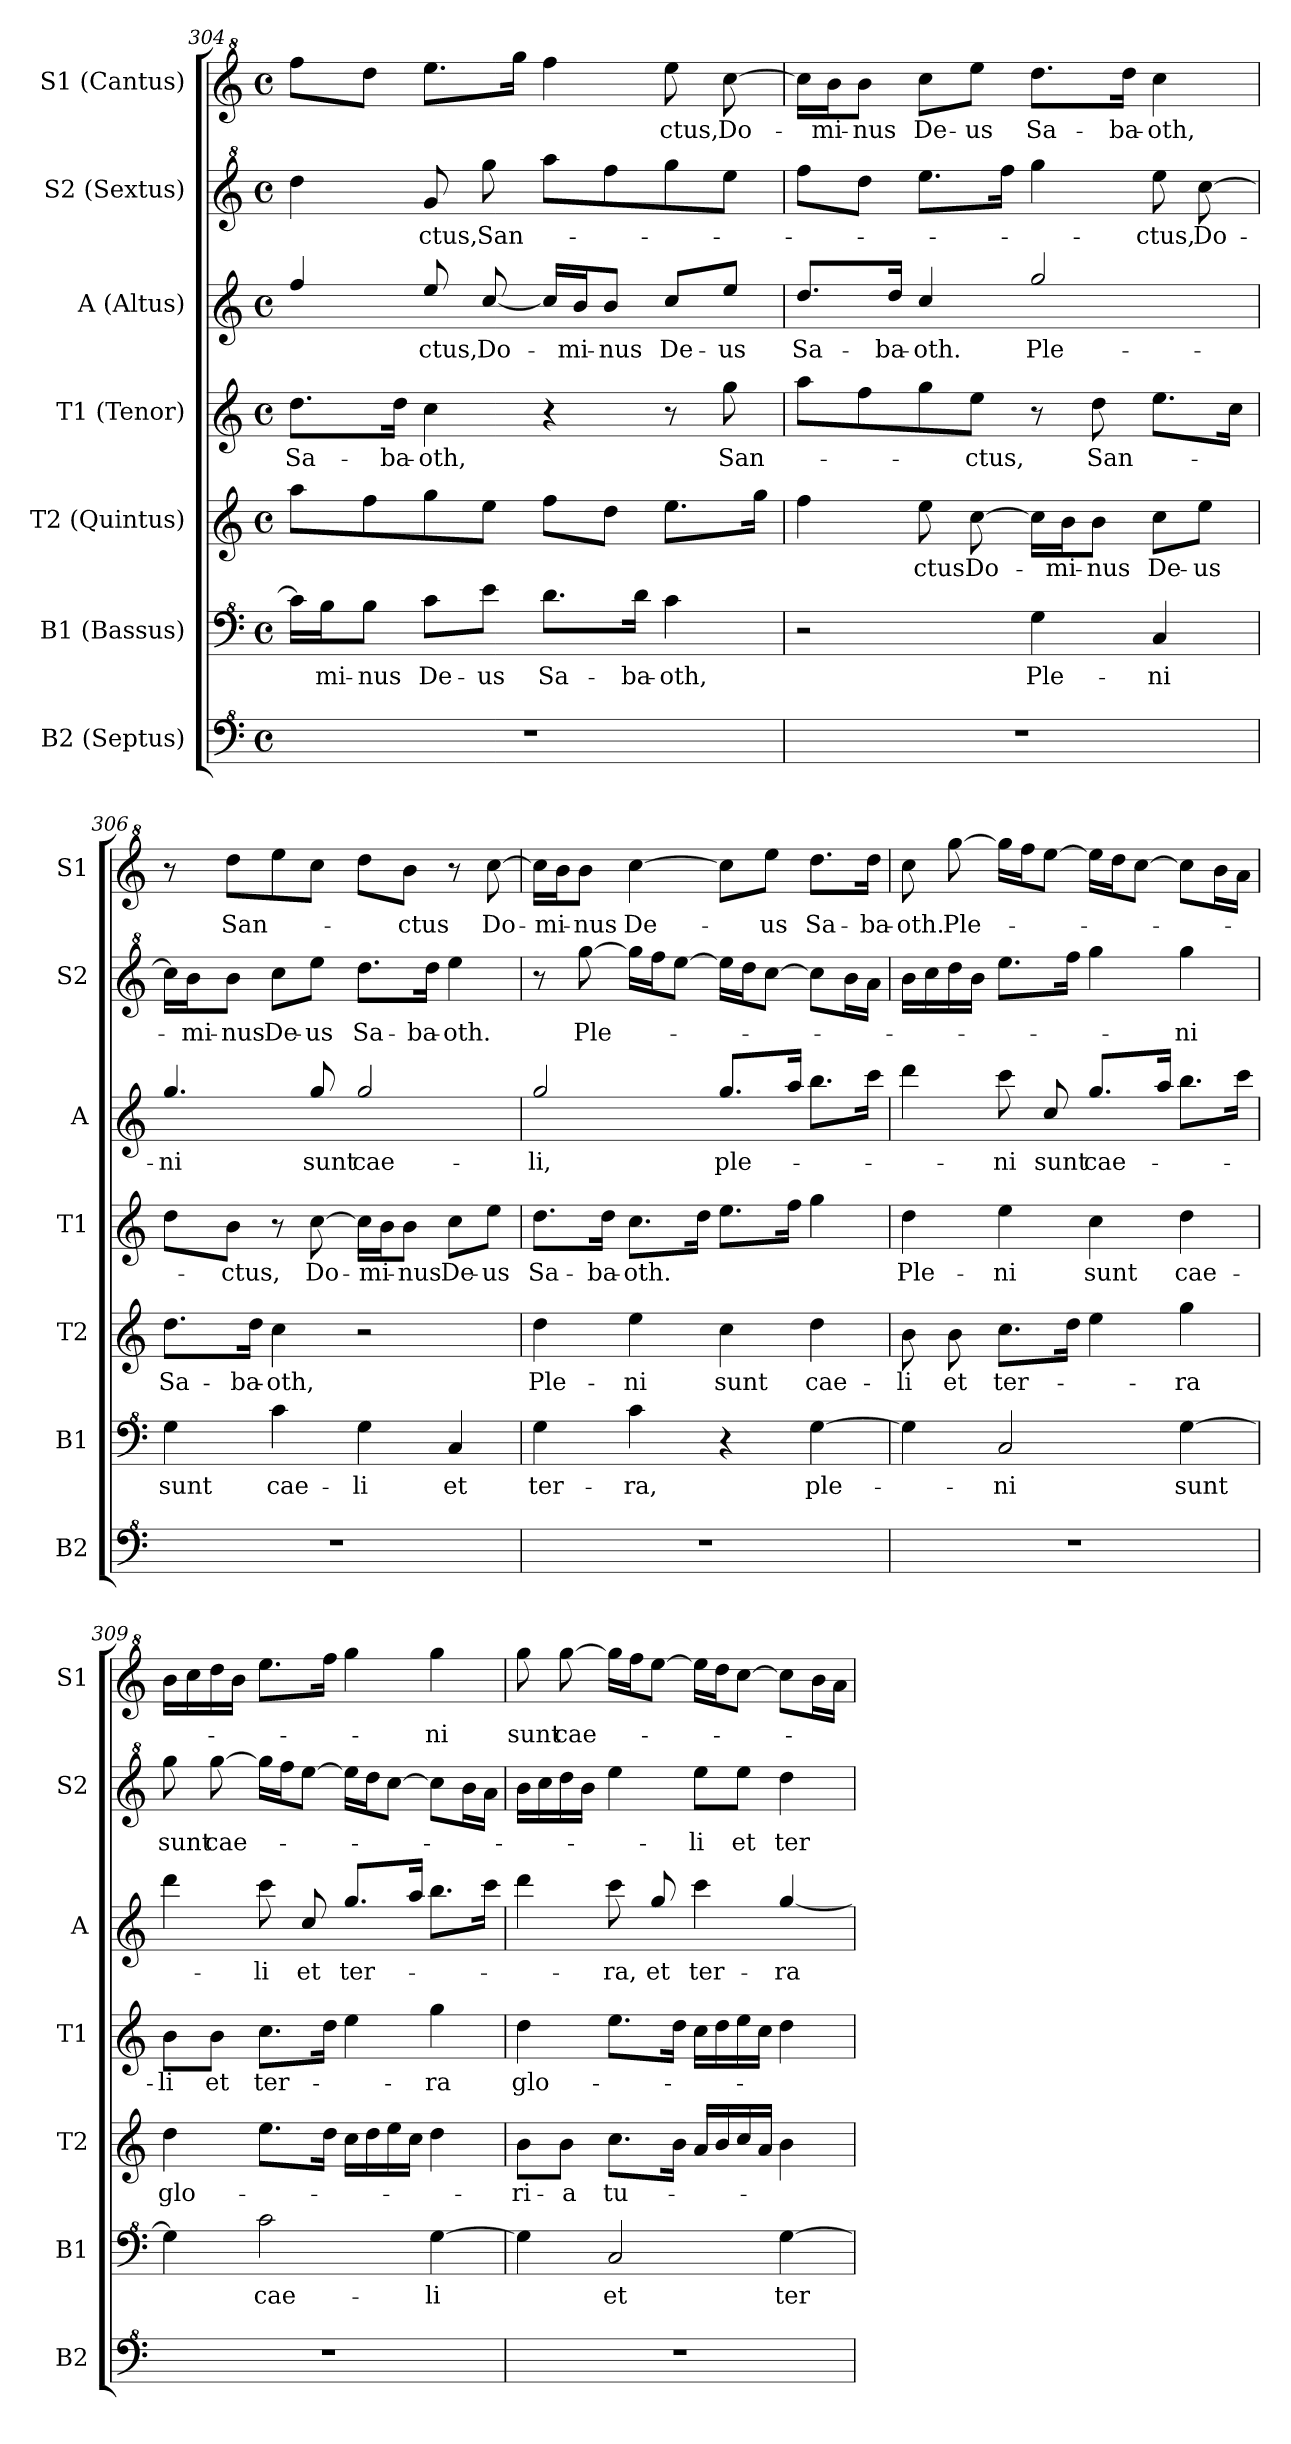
**kern	**kern	**text	**kern	**text	**kern	**text	**kern	**text	**kern	**text	**kern	**text
*part7	*part6	*part6	*part5	*part5	*part4	*part4	*part3	*part3	*part2	*part2	*part1	*part1
*staff7	*staff6	*staff6	*staff5	*staff5	*staff4	*staff4	*staff3	*staff3	*staff2	*staff2	*staff1	*staff1
*I"B2 (Septus)	*I"B1 (Bassus)	*	*I"T2 (Quintus)	*	*I"T1 (Tenor)	*	*I"A (Altus)	*	*I"S2 (Sextus)	*	*I"S1 (Cantus)	*
*I'B2	*I'B1	*	*I'T2	*	*I'T1	*	*I'A	*	*I'S2	*	*I'S1	*
!!LO:PB:g=z
*clefF^4	*clefF^4	*	*clefG2	*	*clefG2	*	*clefG2	*	*clefG^2	*	*clefG^2	*
*k[]	*k[]	*	*k[]	*	*k[]	*	*k[]	*	*k[]	*	*k[]	*
*M4/4	*M4/4	*	*M4/4	*	*M4/4	*	*M4/4	*	*M4/4	*	*M4/4	*
*met(c)	*met(c)	*	*met(c)	*	*met(c)	*	*met(c)	*	*met(c)	*	*met(c)	*
=304	=304	=304	=304	=304	=304	=304	=304	=304	=304	=304	=304	=304
!	!	!	!	!	!	!LO:LY:b	!	!	!	!	!	!
1r	16cc\LL]	.	8aa\L	.	8.dd\L	Sa-	4ff/	.	4ddd\	.	8fff\L	.
!	!	!LO:LY:b	!	!	!	!	!	!	!	!	!	!
.	16b\J	-mi-	.	.	.	.	.	.	.	.	.	.
!	!	!LO:LY:b	!	!	!	!	!	!	!	!	!	!
.	8b\J	-nus	8ff\	.	.	.	.	.	.	.	8ddd\J	.
!	!	!	!	!	!	!LO:LY:b	!	!	!	!	!	!
.	.	.	.	.	16dd\Jk	-ba-	.	.	.	.	.	.
!	!	!LO:LY:b	!	!	!	!LO:LY:b	!	!LO:LY:b	!	!LO:LY:b	!	!
.	8cc\L	De-	8gg\	.	4cc\	-oth,	8ee/	-ctus,	8gg/	-ctus,	8.eee\L	.
!	!	!LO:LY:b	!	!	!	!	!	!LO:LY:b	!	!LO:LY:b	!	!
.	8ee\J	-us	8ee\J	.	.	.	[8cc/	Do-	8ggg\	San-	.	.
.	.	.	.	.	.	.	.	.	.	.	16ggg\Jk	.
!	!	!LO:LY:b	!	!	!	!	!	!	!	!	!	!
.	8.dd\L	Sa-	8ff\L	.	4r	.	16cc/LL]	.	8aaa\L	.	4fff\	.
!	!	!	!	!	!	!	!	!LO:LY:b	!	!	!	!
.	.	.	.	.	.	.	16b/J	-mi-	.	.	.	.
!	!	!	!	!	!	!	!	!LO:LY:b	!	!	!	!
.	.	.	8dd\J	.	.	.	8b/J	-nus	8fff\	.	.	.
!	!	!LO:LY:b	!	!	!	!	!	!	!	!	!	!
.	16dd\Jk	-ba-	.	.	.	.	.	.	.	.	.	.
!	!	!LO:LY:b	!	!	!	!	!	!LO:LY:b	!	!	!	!LO:LY:b
.	4cc\	-oth,	8.ee\L	.	8r	.	8cc/L	De-	8ggg\	.	8eee\	-ctus,
!	!	!	!	!	!	!LO:LY:b	!	!LO:LY:b	!	!	!	!LO:LY:b
.	.	.	.	.	8gg\	San-	8ee/J	-us	8eee\J	.	[8ccc\	Do-
.	.	.	16gg\Jk	.	.	.	.	.	.	.	.	.
=305	=305	=305	=305	=305	=305	=305	=305	=305	=305	=305	=305	=305
!	!	!	!	!	!	!	!	!LO:LY:b	!	!	!	!
1r	2r	.	4ff\	.	8aa\L	.	8.dd/L	Sa-	8fff\L	.	16ccc\LL]	.
!	!	!	!	!	!	!	!	!	!	!	!	!LO:LY:b
.	.	.	.	.	.	.	.	.	.	.	16bb\J	-mi-
!	!	!	!	!	!	!	!	!	!	!	!	!LO:LY:b
.	.	.	.	.	8ff\	.	.	.	8ddd\J	.	8bb\J	-nus
!	!	!	!	!	!	!	!	!LO:LY:b	!	!	!	!
.	.	.	.	.	.	.	16dd/Jk	-ba-	.	.	.	.
!	!	!	!	!LO:LY:b	!	!	!	!LO:LY:b	!	!	!	!LO:LY:b
.	.	.	8ee\	-ctus	8gg\	.	4cc/	-oth.	8.eee\L	.	8ccc\L	De-
!	!	!	!	!LO:LY:b	!	!LO:LY:b	!	!	!	!	!	!LO:LY:b
.	.	.	[8cc\	Do-	8ee\J	-ctus,	.	.	.	.	8eee\J	-us
.	.	.	.	.	.	.	.	.	16fff\Jk	.	.	.
!	!	!LO:LY:b	!	!	!	!	!	!LO:LY:b	!	!	!	!LO:LY:b
.	4g\	Ple-	16cc\LL]	.	8r	.	2gg/	Ple-	4ggg\	.	8.ddd\L	Sa-
!	!	!	!	!LO:LY:b	!	!	!	!	!	!	!	!
.	.	.	16b\J	-mi-	.	.	.	.	.	.	.	.
!	!	!	!	!LO:LY:b	!	!LO:LY:b	!	!	!	!	!	!
.	.	.	8b\J	-nus	8dd\	San-	.	.	.	.	.	.
!	!	!	!	!	!	!	!	!	!	!	!	!LO:LY:b
.	.	.	.	.	.	.	.	.	.	.	16ddd\Jk	-ba-
!	!	!LO:LY:b	!	!LO:LY:b	!	!	!	!	!	!LO:LY:b	!	!LO:LY:b
.	4c/	-ni	8cc\L	De-	8.ee\L	.	.	.	8eee\	-ctus,	4ccc\	-oth,
!	!	!	!	!LO:LY:b	!	!	!	!	!	!LO:LY:b	!	!
.	.	.	8ee\J	-us	.	.	.	.	[8ccc\	Do-	.	.
.	.	.	.	.	16cc\Jk	.	.	.	.	.	.	.
=306	=306	=306	=306	=306	=306	=306	=306	=306	=306	=306	=306	=306
!	!	!LO:LY:b	!	!LO:LY:b	!	!	!	!LO:LY:b	!	!	!	!
1r	4g\	sunt	8.dd\L	Sa-	8dd\L	.	4.gg/	-ni	16ccc\LL]	.	8r	.
!	!	!	!	!	!	!	!	!	!	!LO:LY:b	!	!
.	.	.	.	.	.	.	.	.	16bb\J	-mi-	.	.
!	!	!	!	!	!	!LO:LY:b	!	!	!	!LO:LY:b	!	!LO:LY:b
.	.	.	.	.	8b\J	-ctus,	.	.	8bb\J	-nus	8ddd\L	San-
!	!	!	!	!LO:LY:b	!	!	!	!	!	!	!	!
.	.	.	16dd\Jk	-ba-	.	.	.	.	.	.	.	.
!	!	!LO:LY:b	!	!LO:LY:b	!	!	!	!	!	!LO:LY:b	!	!
.	4cc\	cae-	4cc\	-oth,	8r	.	.	.	8ccc\L	De-	8eee\	.
!	!	!	!	!	!	!LO:LY:b	!	!LO:LY:b	!	!LO:LY:b	!	!
.	.	.	.	.	[8cc\	Do-	8gg/	sunt	8eee\J	-us	8ccc\J	.
!	!	!LO:LY:b	!	!	!	!	!	!LO:LY:b	!	!LO:LY:b	!	!
.	4g\	-li	2r	.	16cc\LL]	.	2gg/	cae-	8.ddd\L	Sa-	8ddd\L	.
!	!	!	!	!	!	!LO:LY:b	!	!	!	!	!	!
.	.	.	.	.	16b\J	-mi-	.	.	.	.	.	.
!	!	!	!	!	!	!LO:LY:b	!	!	!	!	!	!LO:LY:b
.	.	.	.	.	8b\J	-nus	.	.	.	.	8bb\J	-ctus
!	!	!	!	!	!	!	!	!	!	!LO:LY:b	!	!
.	.	.	.	.	.	.	.	.	16ddd\Jk	-ba-	.	.
!	!	!LO:LY:b	!	!	!	!LO:LY:b	!	!	!	!LO:LY:b	!	!
.	4c/	et	.	.	8cc\L	De-	.	.	4eee\	-oth.	8r	.
!	!	!	!	!	!	!LO:LY:b	!	!	!	!	!	!LO:LY:b
.	.	.	.	.	8ee\J	-us	.	.	.	.	[8ccc\	Do-
!!LO:LB:g=z
=307	=307	=307	=307	=307	=307	=307	=307	=307	=307	=307	=307	=307
!	!	!LO:LY:b	!	!LO:LY:b	!	!LO:LY:b	!	!LO:LY:b	!	!	!	!
1r	4g\	ter-	4dd\	Ple-	8.dd\L	Sa-	2gg/	-li,	8r	.	16ccc\LL]	.
!	!	!	!	!	!	!	!	!	!	!	!	!LO:LY:b
.	.	.	.	.	.	.	.	.	.	.	16bb\J	-mi-
!	!	!	!	!	!	!	!	!	!	!LO:LY:b	!	!LO:LY:b
.	.	.	.	.	.	.	.	.	[8ggg\	Ple-	8bb\J	-nus
!	!	!	!	!	!	!LO:LY:b	!	!	!	!	!	!
.	.	.	.	.	16dd\Jk	-ba-	.	.	.	.	.	.
!	!	!LO:LY:b	!	!LO:LY:b	!	!LO:LY:b	!	!	!	!	!	!LO:LY:b
.	4cc\	-ra,	4ee\	-ni	8.cc\L	-oth.	.	.	16ggg\LL]	.	[4ccc\	De-
.	.	.	.	.	.	.	.	.	16fff\J	.	.	.
.	.	.	.	.	.	.	.	.	[8eee\J	.	.	.
.	.	.	.	.	16dd\Jk	.	.	.	.	.	.	.
!	!	!	!	!LO:LY:b	!	!	!	!LO:LY:b	!	!	!	!
.	4r	.	4cc\	sunt	8.ee\L	.	8.gg/L	ple-	16eee\LL]	.	8ccc\L]	.
.	.	.	.	.	.	.	.	.	16ddd\J	.	.	.
!	!	!	!	!	!	!	!	!	!	!	!	!LO:LY:b
.	.	.	.	.	.	.	.	.	[8ccc\J	.	8eee\J	-us
.	.	.	.	.	16ff\Jk	.	16aa/Jk	.	.	.	.	.
!	!	!LO:LY:b	!	!LO:LY:b	!	!	!	!	!	!	!	!LO:LY:b
.	[4g\	ple-	4dd\	cae-	4gg\	.	8.bb\L	.	8ccc\L]	.	8.ddd\L	Sa-
.	.	.	.	.	.	.	.	.	16bb\L	.	.	.
!	!	!	!	!	!	!	!	!	!	!	!	!LO:LY:b
.	.	.	.	.	.	.	16ccc\Jk	.	16aa\JJ	.	16ddd\Jk	-ba-
=308	=308	=308	=308	=308	=308	=308	=308	=308	=308	=308	=308	=308
!	!	!	!	!LO:LY:b	!	!LO:LY:b	!	!	!	!	!	!LO:LY:b
1r	4g\]	.	8b\	-li	4dd\	Ple-	4ddd\	.	16bb\LL	.	8ccc\	-oth.
.	.	.	.	.	.	.	.	.	16ccc\	.	.	.
!	!	!	!	!LO:LY:b	!	!	!	!	!	!	!	!LO:LY:b
.	.	.	8b\	et	.	.	.	.	16ddd\	.	[8ggg\	Ple-
.	.	.	.	.	.	.	.	.	16bb\JJ	.	.	.
!	!	!LO:LY:b	!	!LO:LY:b	!	!LO:LY:b	!	!LO:LY:b	!	!	!	!
.	2c/	-ni	8.cc\L	ter-	4ee\	-ni	8ccc\	-ni	8.eee\L	.	16ggg\LL]	.
.	.	.	.	.	.	.	.	.	.	.	16fff\J	.
!	!	!	!	!	!	!	!	!LO:LY:b	!	!	!	!
.	.	.	.	.	.	.	8cc/	sunt	.	.	[8eee\J	.
.	.	.	16dd\Jk	.	.	.	.	.	16fff\Jk	.	.	.
!	!	!	!	!	!	!LO:LY:b	!	!LO:LY:b	!	!	!	!
.	.	.	4ee\	.	4cc\	sunt	8.gg/L	cae-	4ggg\	.	16eee\LL]	.
.	.	.	.	.	.	.	.	.	.	.	16ddd\J	.
.	.	.	.	.	.	.	.	.	.	.	[8ccc\J	.
.	.	.	.	.	.	.	16aa/Jk	.	.	.	.	.
!	!	!LO:LY:b	!	!LO:LY:b	!	!LO:LY:b	!	!	!	!LO:LY:b	!	!
.	[4g\	sunt	4gg\	-ra	4dd\	cae-	8.bb\L	.	4ggg\	-ni	8ccc\L]	.
.	.	.	.	.	.	.	.	.	.	.	16bb\L	.
.	.	.	.	.	.	.	16ccc\Jk	.	.	.	16aa\JJ	.
=309	=309	=309	=309	=309	=309	=309	=309	=309	=309	=309	=309	=309
!	!	!	!	!LO:LY:b	!	!LO:LY:b	!	!	!	!LO:LY:b	!	!
1r	4g\]	.	4dd\	glo-	8b\L	-li	4ddd\	.	8ggg\	sunt	16bb\LL	.
.	.	.	.	.	.	.	.	.	.	.	16ccc\	.
!	!	!	!	!	!	!LO:LY:b	!	!	!	!LO:LY:b	!	!
.	.	.	.	.	8b\J	et	.	.	[8ggg\	cae-	16ddd\	.
.	.	.	.	.	.	.	.	.	.	.	16bb\JJ	.
!	!	!LO:LY:b	!	!	!	!LO:LY:b	!	!LO:LY:b	!	!	!	!
.	2cc\	cae-	8.ee\L	.	8.cc\L	ter-	8ccc\	-li	16ggg\LL]	.	8.eee\L	.
.	.	.	.	.	.	.	.	.	16fff\J	.	.	.
!	!	!	!	!	!	!	!	!LO:LY:b	!	!	!	!
.	.	.	.	.	.	.	8cc/	et	[8eee\J	.	.	.
.	.	.	16dd\Jk	.	16dd\Jk	.	.	.	.	.	16fff\Jk	.
!	!	!	!	!	!	!	!	!LO:LY:b	!	!	!	!
.	.	.	16cc\LL	.	4ee\	.	8.gg/L	ter-	16eee\LL]	.	4ggg\	.
.	.	.	16dd\	.	.	.	.	.	16ddd\J	.	.	.
.	.	.	16ee\	.	.	.	.	.	[8ccc\J	.	.	.
.	.	.	16cc\JJ	.	.	.	16aa/Jk	.	.	.	.	.
!	!	!LO:LY:b	!	!	!	!LO:LY:b	!	!	!	!	!	!LO:LY:b
.	[4g\	-li	4dd\	.	4gg\	-ra	8.bb\L	.	8ccc\L]	.	4ggg\	-ni
.	.	.	.	.	.	.	.	.	16bb\L	.	.	.
.	.	.	.	.	.	.	16ccc\Jk	.	16aa\JJ	.	.	.
=310	=310	=310	=310	=310	=310	=310	=310	=310	=310	=310	=310	=310
!	!	!	!	!LO:LY:b	!	!LO:LY:b	!	!	!	!	!	!LO:LY:b
1r	4g\]	.	8b\L	-ri-	4dd\	glo-	4ddd\	.	16bb\LL	.	8ggg\	sunt
.	.	.	.	.	.	.	.	.	16ccc\	.	.	.
!	!	!	!	!LO:LY:b	!	!	!	!	!	!	!	!LO:LY:b
.	.	.	8b\J	-a	.	.	.	.	16ddd\	.	[8ggg\	cae-
.	.	.	.	.	.	.	.	.	16bb\JJ	.	.	.
!	!	!LO:LY:b	!	!LO:LY:b	!	!	!	!LO:LY:b	!	!	!	!
.	2c/	et	8.cc\L	tu-	8.ee\L	.	8ccc\	-ra,	4eee\	.	16ggg\LL]	.
.	.	.	.	.	.	.	.	.	.	.	16fff\J	.
!	!	!	!	!	!	!	!	!LO:LY:b	!	!	!	!
.	.	.	.	.	.	.	8gg/	et	.	.	[8eee\J	.
.	.	.	16b\Jk	.	16dd\Jk	.	.	.	.	.	.	.
!	!	!	!	!	!	!	!	!LO:LY:b	!	!LO:LY:b	!	!
.	.	.	16a/LL	.	16cc\LL	.	4ccc\	ter-	8eee\L	-li	16eee\LL]	.
.	.	.	16b/	.	16dd\	.	.	.	.	.	16ddd\J	.
!	!	!	!	!	!	!	!	!	!	!LO:LY:b	!	!
.	.	.	16cc/	.	16ee\	.	.	.	8eee\J	et	[8ccc\J	.
.	.	.	16a/JJ	.	16cc\JJ	.	.	.	.	.	.	.
!	!	!LO:LY:b	!	!	!	!	!	!LO:LY:b	!	!LO:LY:b	!	!
.	[4g\	ter-	4b\	.	4dd\	.	[4gg/	-ra	4ddd\	ter-	8ccc\L]	.
.	.	.	.	.	.	.	.	.	.	.	16bb\L	.
.	.	.	.	.	.	.	.	.	.	.	16aa\JJ	.
=	=	=	=	=	=	=	=	=	=	=	=	=
*-	*-	*-	*-	*-	*-	*-	*-	*-	*-	*-	*-	*-
